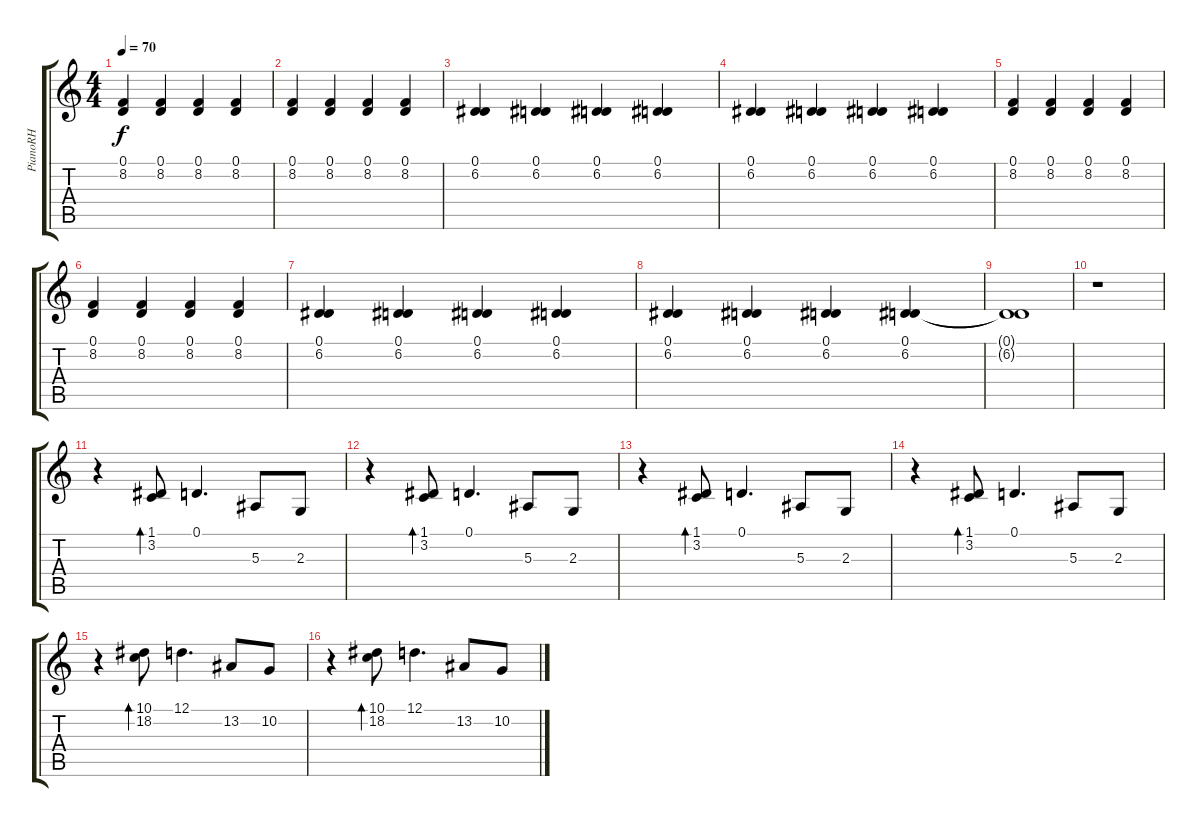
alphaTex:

\track ("PianoRH" "PianoRH") {instrument acousticgrandpiano}
\staff {score tabs}
\tuning (D4 A3 F3 C3 G2 C2) {hide}
\ts (4 4)
\tempo 70
\clef g2
\ks c
(0.1 8.2).4{dy f} (0.1 8.2).4 (0.1 8.2).4 (0.1 8.2).4 |
(0.1 8.2).4 (0.1 8.2).4 (0.1 8.2).4 (0.1 8.2).4 |
(0.1 6.2).4 (0.1 6.2).4 (0.1 6.2).4 (0.1 6.2).4 |
(0.1 6.2).4 (0.1 6.2).4 (0.1 6.2).4 (0.1 6.2).4 |
(0.1 8.2).4 (0.1 8.2).4 (0.1 8.2).4 (0.1 8.2).4 |
(0.1 8.2).4 (0.1 8.2).4 (0.1 8.2).4 (0.1 8.2).4 |
(0.1 6.2).4 (0.1 6.2).4 (0.1 6.2).4 (0.1 6.2).4 |
(0.1 6.2).4 (0.1 6.2).4 (0.1 6.2).4 (0.1 6.2).4 |
(0.1{t} 6.2{t}).1 |
r.1 |
r.4 (1.1 3.2).8{bd 120} 0.1.4{d} 5.3.8 2.3.8 |
r.4 (1.1 3.2).8{bd 120} 0.1.4{d} 5.3.8 2.3.8 |
r.4 (1.1 3.2).8{bd 120} 0.1.4{d} 5.3.8 2.3.8 |
r.4 (1.1 3.2).8{bd 120} 0.1.4{d} 5.3.8 2.3.8 |
r.4 (10.1 18.2).8{bd 120} 12.1.4{d} 13.2.8 10.2.8 |
r.4 (10.1 18.2).8{bd 120} 12.1.4{d} 13.2.8 10.2.8
